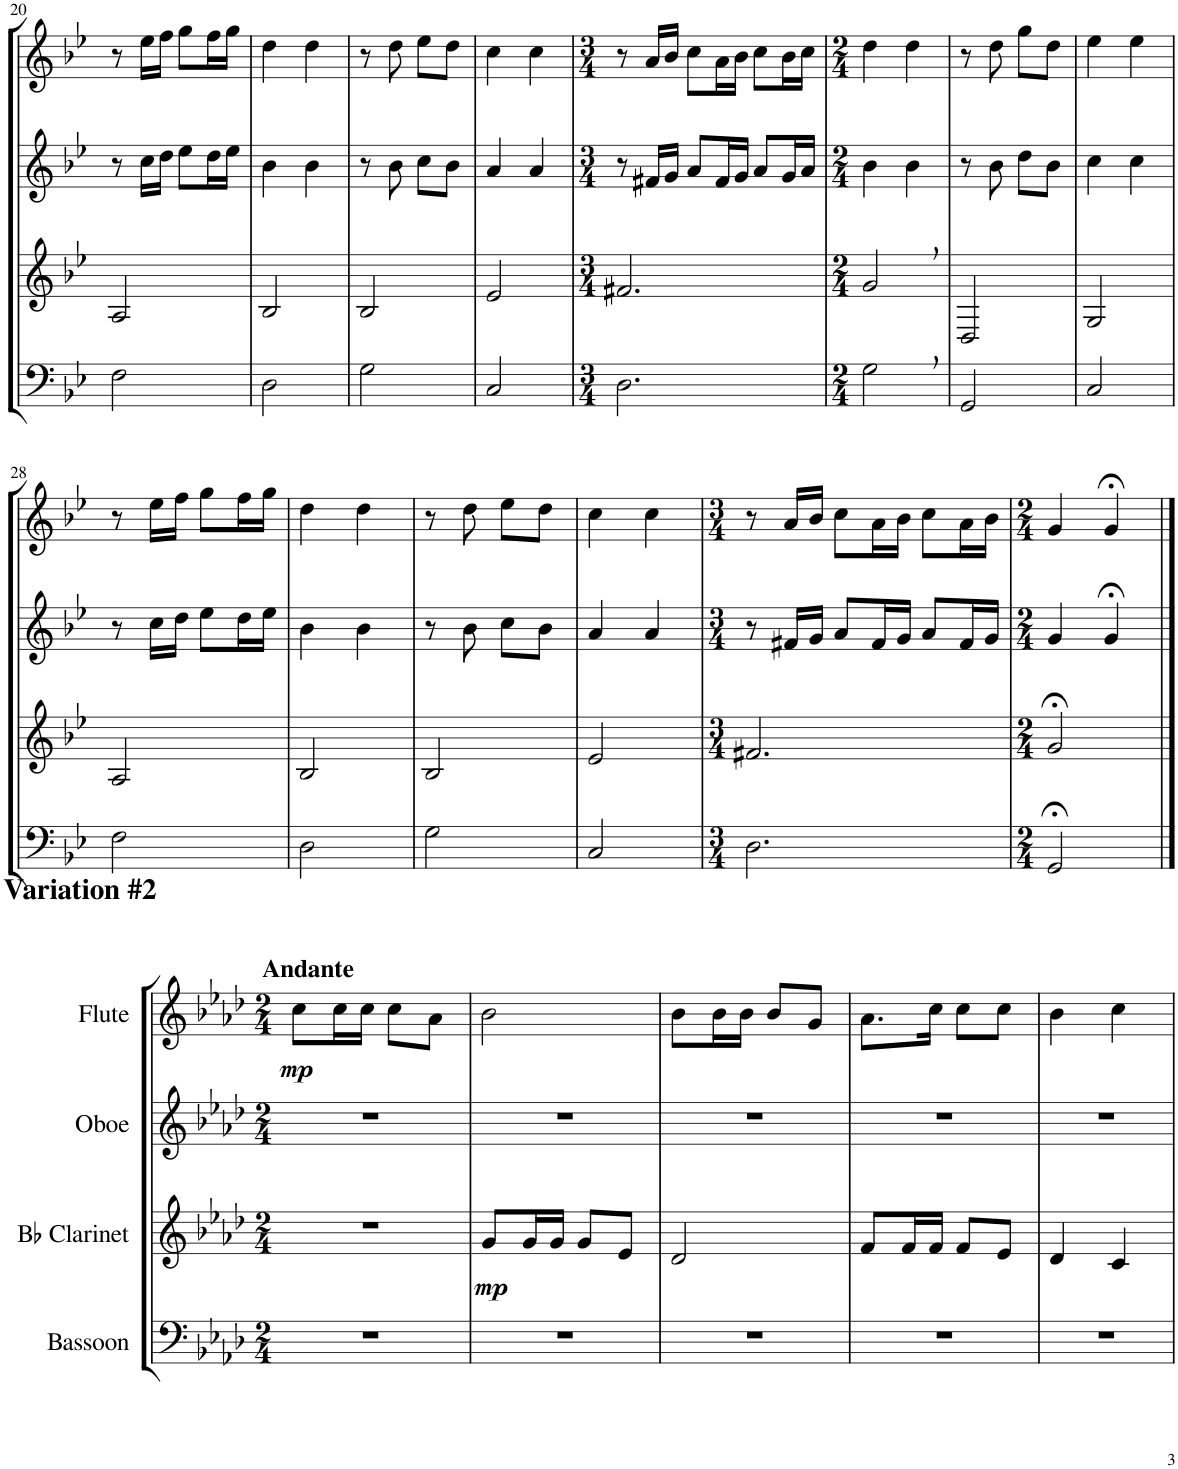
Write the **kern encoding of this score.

**kern	**kern	**dynam	**kern	**kern	**dynam
*part4	*part3	*part3	*part2	*part1	*part1
*staff4	*staff3	*staff3	*staff2	*staff1	*staff1
*I"Bassoon	*I"Bb Clarinet	*	*I"Oboe	*I"Flute	*
*I'Bsn	*I'Cl	*	*I'Ob	*I'Fl	*
!!LO:PB:g=z
*clefF4	*clefG2	*	*clefG2	*clefG2	*
*	*ITrd1c2	*	*	*	*
*k[b-e-]	*k[b-e-]	*	*k[b-e-]	*k[b-e-]	*
*M2/4	*M2/4	*	*M2/4	*M2/4	*
=20	=20	=20	=20	=20	=20
2F\	2A/	.	8r	8r	.
.	.	.	16cc\LL	16ee-\LL	.
.	.	.	16dd\JJ	16ff\JJ	.
.	.	.	8ee-\L	8gg\L	.
.	.	.	16dd\L	16ff\L	.
.	.	.	16ee-\JJ	16gg\JJ	.
=21	=21	=21	=21	=21	=21
2D\	2B-/	.	4b-\	4dd\	.
.	.	.	4b-\	4dd\	.
=22	=22	=22	=22	=22	=22
2G\	2B-/	.	8r	8r	.
.	.	.	8b-\	8dd\	.
.	.	.	8cc\L	8ee-\L	.
.	.	.	8b-\J	8dd\J	.
=23	=23	=23	=23	=23	=23
2C/	2e-/	.	4a/	4cc\	.
.	.	.	4a/	4cc\	.
=24	=24	=24	=24	=24	=24
*M3/4	*M3/4	*	*M3/4	*M3/4	*
2.D\	2.f#X/	.	8r	8r	.
.	.	.	16f#X/LL	16a/LL	.
.	.	.	16g/JJ	16b-/JJ	.
.	.	.	8a/L	8cc\L	.
.	.	.	16f#/L	16a\L	.
.	.	.	16g/JJ	16b-\JJ	.
.	.	.	8a/L	8cc\L	.
.	.	.	16g/L	16b-\L	.
.	.	.	16a/JJ	16cc\JJ	.
=25	=25	=25	=25	=25	=25
*M2/4	*M2/4	*	*M2/4	*M2/4	*
2G,\	2g,/	.	4b-\	4dd\	.
.	.	.	4b-\	4dd\	.
=26	=26	=26	=26	=26	=26
2GG/	2D/	.	8r	8r	.
.	.	.	8b-\	8dd\	.
.	.	.	8dd\L	8gg\L	.
.	.	.	8b-\J	8dd\J	.
=27	=27	=27	=27	=27	=27
2C/	2G/	.	4cc\	4ee-\	.
.	.	.	4cc\	4ee-\	.
!!LO:LB:g=z
=28	=28	=28	=28	=28	=28
2F\	2A/	.	8r	8r	.
.	.	.	16cc\LL	16ee-\LL	.
.	.	.	16dd\JJ	16ff\JJ	.
.	.	.	8ee-\L	8gg\L	.
.	.	.	16dd\L	16ff\L	.
.	.	.	16ee-\JJ	16gg\JJ	.
=29	=29	=29	=29	=29	=29
2D\	2B-/	.	4b-\	4dd\	.
.	.	.	4b-\	4dd\	.
=30	=30	=30	=30	=30	=30
2G\	2B-/	.	8r	8r	.
.	.	.	8b-\	8dd\	.
.	.	.	8cc\L	8ee-\L	.
.	.	.	8b-\J	8dd\J	.
=31	=31	=31	=31	=31	=31
2C/	2e-/	.	4a/	4cc\	.
.	.	.	4a/	4cc\	.
=32	=32	=32	=32	=32	=32
*M3/4	*M3/4	*	*M3/4	*M3/4	*
2.D\	2.f#X/	.	8r	8r	.
.	.	.	16f#X/LL	16a/LL	.
.	.	.	16g/JJ	16b-/JJ	.
.	.	.	8a/L	8cc\L	.
.	.	.	16f#/L	16a\L	.
.	.	.	16g/JJ	16b-\JJ	.
.	.	.	8a/L	8cc\L	.
.	.	.	16f#/L	16a\L	.
.	.	.	16g/JJ	16b-\JJ	.
=33	=33	=33	=33	=33	=33
*M2/4	*M2/4	*	*M2/4	*M2/4	*
2GG;</	2g;</	.	4g/	4g/	.
.	.	.	4g;</	4g;</	.
!!LO:LB:g=z
==1	==1	==1	==1	==1	==1
*k[b-e-a-d-]	*k[b-e-a-d-]	*	*k[b-e-a-d-]	*k[b-e-a-d-]	*
*M2/4	*M2/4	*	*M2/4	*M2/4	*
!	!	!	!	!LO:TX:a:B:t=Variation #2	!
!	!	!	!	!LO:TX:a:B:t=Andante	!
!	!	!	!	!	!LO:DY:b
2r	2r	.	2r	8cc\L	mp
.	.	.	.	16cc\L	.
.	.	.	.	16cc\JJ	.
.	.	.	.	8cc\L	.
.	.	.	.	8a-\J	.
=2	=2	=2	=2	=2	=2
!	!	!LO:DY:b	!	!	!
2r	8g/L	mp	2r	2b-\	.
.	16g/L	.	.	.	.
.	16g/JJ	.	.	.	.
.	8g/L	.	.	.	.
.	8e-/J	.	.	.	.
=3	=3	=3	=3	=3	=3
2r	2d-/	.	2r	8b-\L	.
.	.	.	.	16b-\L	.
.	.	.	.	16b-\JJ	.
.	.	.	.	8b-/L	.
.	.	.	.	8g/J	.
=4	=4	=4	=4	=4	=4
2r	8f/L	.	2r	8.a-\L	.
.	16f/L	.	.	.	.
.	16f/JJ	.	.	16cc\Jk	.
.	8f/L	.	.	8cc\L	.
.	8e-/J	.	.	8cc\J	.
=5	=5	=5	=5	=5	=5
2r	4d-/	.	2r	4b-\	.
.	4c/	.	.	4cc\	.
=	=	=	=	=	=
*-	*-	*-	*-	*-	*-
